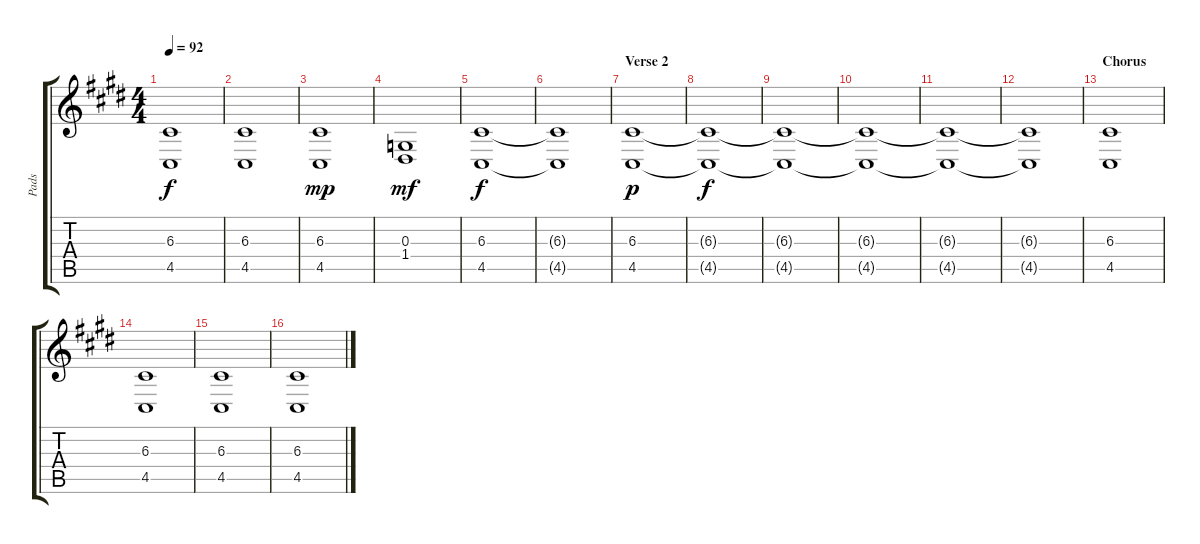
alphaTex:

\track ("Pads" "Pads") {instrument pad8sweep}
\staff {score tabs}
\tuning (E4 B3 G3 D3 A2 E2) {hide}
\ts (4 4)
\tempo 92
\clef g2
\ks e
(6.3 4.5).1{dy f} |
(6.3 4.5).1 |
(6.3 4.5).1{dy mp} |
(0.3 1.4).1{dy mf} |
(6.3 4.5).1{dy f} |
(6.3{t} 4.5{t}).1 |
\section ("" "Verse 2")
(6.3 4.5).1{dy p} |
(6.3{t} 4.5{t}).1{dy f} |
(6.3{t} 4.5{t}).1 |
(6.3{t} 4.5{t}).1 |
(6.3{t} 4.5{t}).1 |
(6.3{t} 4.5{t}).1 |
\section ("" "Chorus")
(6.3 4.5).1 |
(6.3 4.5).1 |
(6.3 4.5).1 |
(6.3 4.5).1
